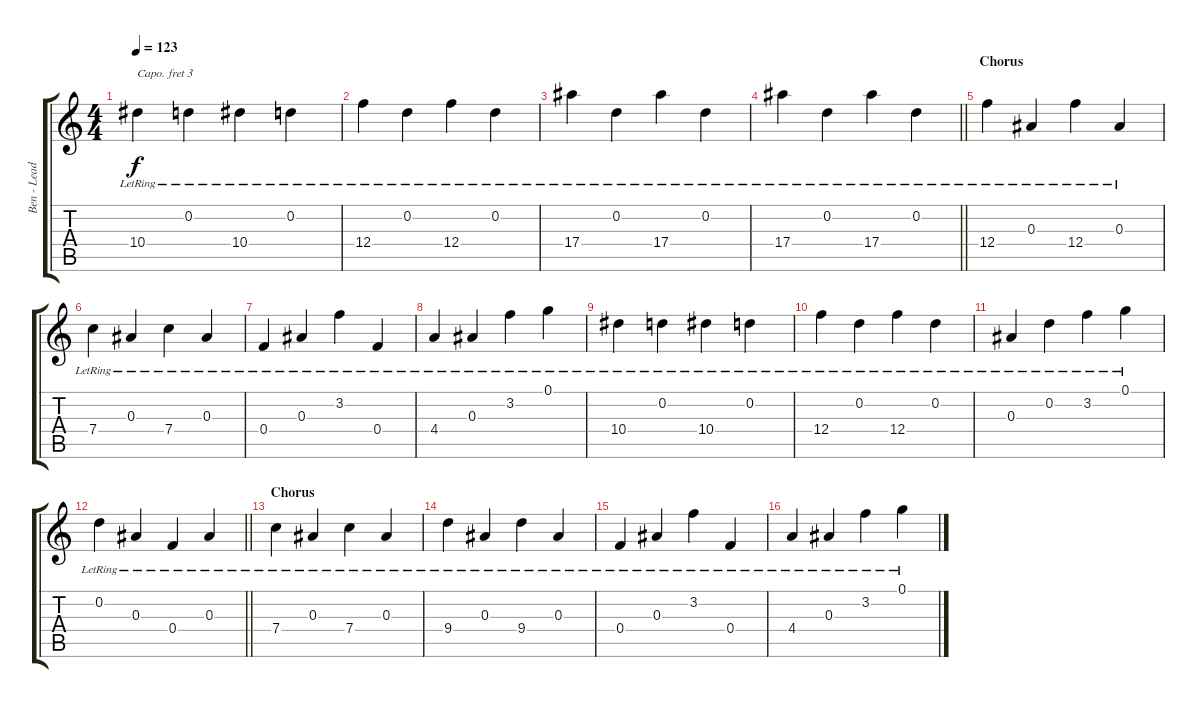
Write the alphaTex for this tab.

\track ("Ben - Lead Guitar" "Ben - Lead") {instrument electricguitarjazz}
\staff {score tabs}
\capo 3
\tuning (E4 B3 G3 D3 A2 E2) {hide}
\ts (4 4)
\tempo 123
\clef g2
\ks c
10.4{lr}.4{dy f} 0.2{lr}.4 10.4{lr}.4 0.2{lr}.4 |
12.4{lr}.4 0.2{lr}.4 12.4{lr}.4 0.2{lr}.4 |
17.4{lr}.4 0.2{lr}.4 17.4{lr}.4 0.2{lr}.4 |
\barLineRight lightlight
17.4{lr}.4 0.2{lr}.4 17.4{lr}.4 0.2{lr}.4 |
\section ("" "Chorus")
12.4{lr}.4 0.3{lr}.4 12.4{lr}.4 0.3{lr}.4 |
7.4{lr}.4 0.3{lr}.4 7.4{lr}.4 0.3{lr}.4 |
0.4{lr}.4 0.3{lr}.4 3.2{lr}.4 0.4{lr}.4 |
4.4{lr}.4 0.3{lr}.4 3.2{lr}.4 0.1{lr}.4 |
10.4{lr}.4 0.2{lr}.4 10.4{lr}.4 0.2{lr}.4 |
12.4{lr}.4 0.2{lr}.4 12.4{lr}.4 0.2{lr}.4 |
0.3{lr}.4 0.2{lr}.4 3.2{lr}.4 0.1{lr}.4 |
\barLineRight lightlight
0.2{lr}.4 0.3{lr}.4 0.4{lr}.4 0.3{lr}.4 |
\section ("" "Chorus")
7.4{lr}.4 0.3{lr}.4 7.4{lr}.4 0.3{lr}.4 |
9.4{lr}.4 0.3{lr}.4 9.4{lr}.4 0.3{lr}.4 |
0.4{lr}.4 0.3{lr}.4 3.2{lr}.4 0.4{lr}.4 |
4.4{lr}.4 0.3{lr}.4 3.2{lr}.4 0.1{lr}.4
